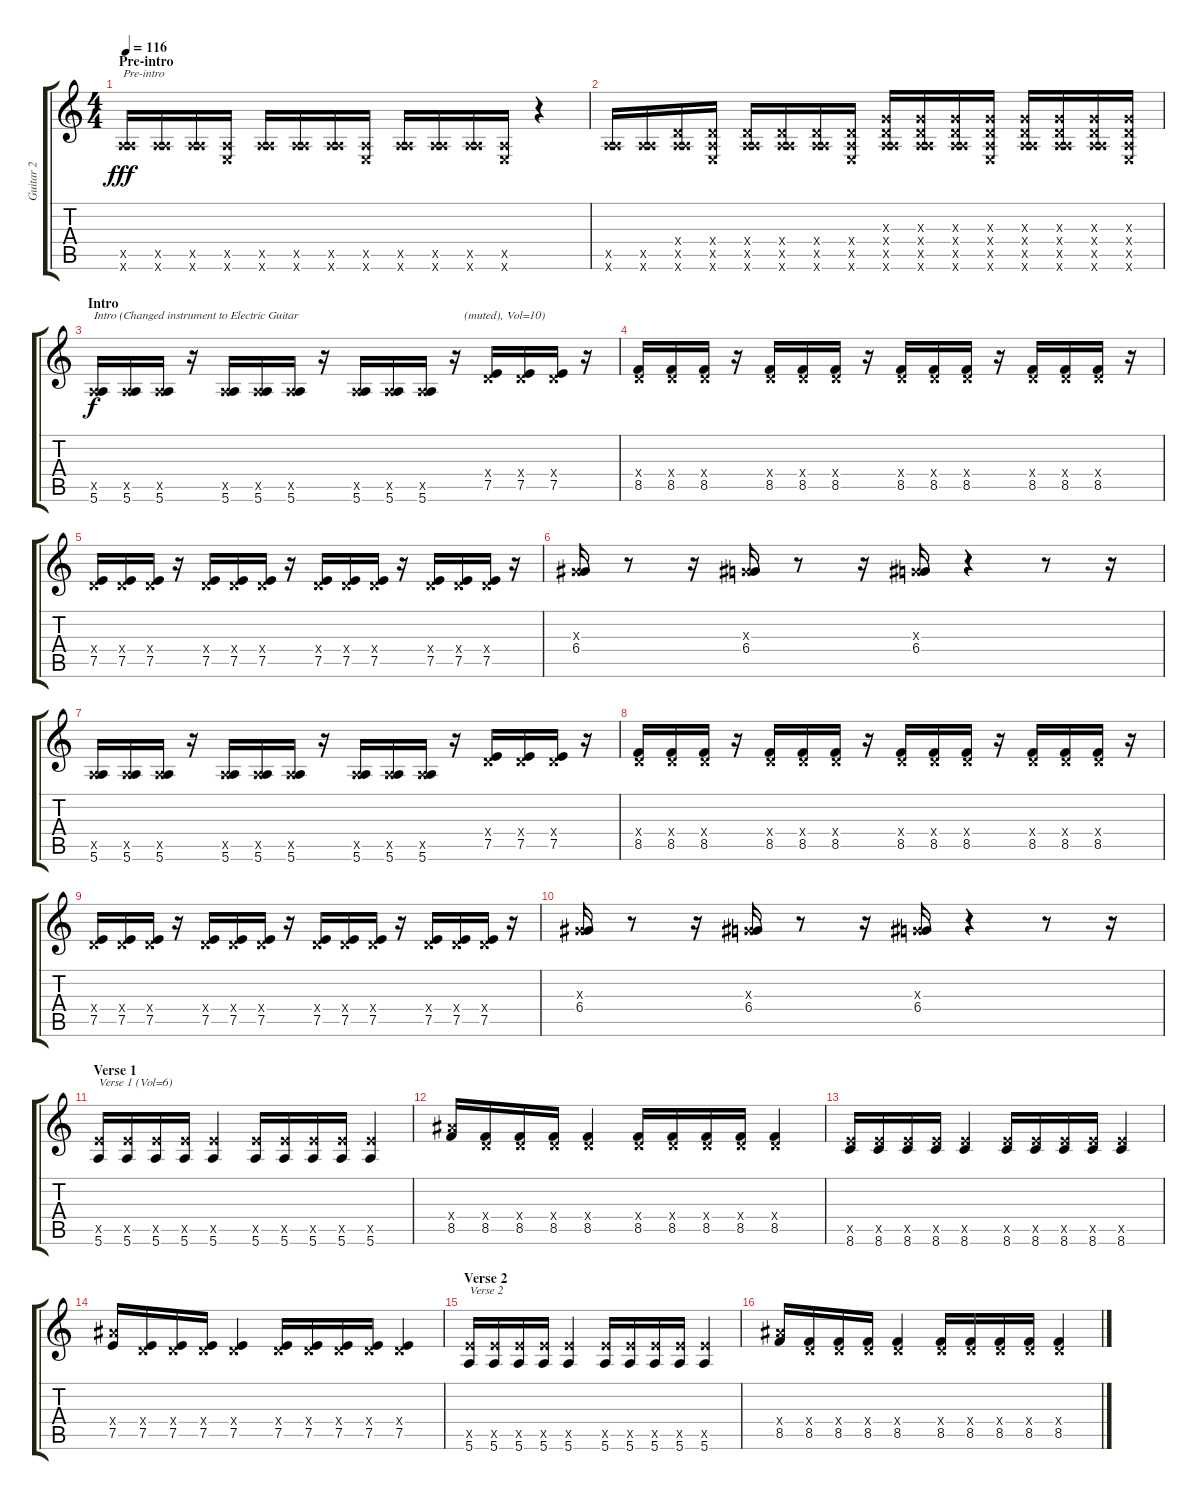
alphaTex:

\track ("Guitar 2" "Guitar 2") {instrument distortionguitar}
\staff {score tabs}
\tuning (E4 B3 G3 D3 A2 E2) {hide}
\ts (4 4)
\section ("" "Pre-intro")
\tempo 116
\clef g2
\ks c
(0.5{x} 5.6{x}).16{txt "Pre-intro" dy fff instrument distortionguitar} (0.5{x} 5.6{x}).16 (0.5{x} 5.6{x}).16 (0.5{x} 0.6{x}).16 (0.5{x} 5.6{x}).16 (0.5{x} 5.6{x}).16 (0.5{x} 5.6{x}).16 (0.5{x} 0.6{x}).16 (0.5{x} 5.6{x}).16 (0.5{x} 5.6{x}).16 (0.5{x} 5.6{x}).16 (0.5{x} 0.6{x}).16 r.4 |
(0.5{x} 5.6{x}).16 (0.5{x} 5.6{x}).16 (0.4{x} 0.5{x} 5.6{x}).16 (0.4{x} 0.5{x} 0.6{x}).16 (0.4{x} 0.5{x} 5.6{x}).16 (0.4{x} 0.5{x} 5.6{x}).16 (0.4{x} 0.5{x} 5.6{x}).16 (0.4{x} 0.5{x} 0.6{x}).16 (0.3{x} 0.4{x} 0.5{x} 5.6{x}).16 (0.3{x} 0.4{x} 0.5{x} 5.6{x}).16 (0.3{x} 0.4{x} 0.5{x} 5.6{x}).16 (0.3{x} 0.4{x} 0.5{x} 0.6{x}).16 (0.3{x} 0.4{x} 0.5{x} 5.6{x}).16 (0.3{x} 0.4{x} 0.5{x} 5.6{x}).16 (0.3{x} 0.4{x} 0.5{x} 5.6{x}).16 (0.3{x} 0.4{x} 0.5{x} 0.6{x}).16 |
\section ("" "Intro")
(0.5{x} 5.6).16{txt "Intro (Changed instrument to Electric Guitar " dy f volume 10 instrument electricguitarmuted} (0.5{x} 5.6).16 (0.5{x} 5.6).16 r.16 (0.5{x} 5.6).16 (0.5{x} 5.6).16 (0.5{x} 5.6).16 r.16 (0.5{x} 5.6).16 (0.5{x} 5.6).16 (0.5{x} 5.6).16 r.16{txt "   (muted), Vol=10)"} (0.4{x} 7.5).16 (0.4{x} 7.5).16 (0.4{x} 7.5).16 r.16 |
(0.4{x} 8.5).16 (0.4{x} 8.5).16 (0.4{x} 8.5).16 r.16 (0.4{x} 8.5).16 (0.4{x} 8.5).16 (0.4{x} 8.5).16 r.16 (0.4{x} 8.5).16 (0.4{x} 8.5).16 (0.4{x} 8.5).16 r.16 (0.4{x} 8.5).16 (0.4{x} 8.5).16 (0.4{x} 8.5).16 r.16 |
(0.4{x} 7.5).16 (0.4{x} 7.5).16 (0.4{x} 7.5).16 r.16 (0.4{x} 7.5).16 (0.4{x} 7.5).16 (0.4{x} 7.5).16 r.16 (0.4{x} 7.5).16 (0.4{x} 7.5).16 (0.4{x} 7.5).16 r.16 (0.4{x} 7.5).16 (0.4{x} 7.5).16 (0.4{x} 7.5).16 r.16 |
(0.3{x} 6.4).16 r.8 r.16 (0.3{x} 6.4).16 r.8 r.16 (0.3{x} 6.4).16 r.4 r.8 r.16 |
(0.5{x} 5.6).16 (0.5{x} 5.6).16 (0.5{x} 5.6).16 r.16 (0.5{x} 5.6).16 (0.5{x} 5.6).16 (0.5{x} 5.6).16 r.16 (0.5{x} 5.6).16 (0.5{x} 5.6).16 (0.5{x} 5.6).16 r.16 (0.4{x} 7.5).16 (0.4{x} 7.5).16 (0.4{x} 7.5).16 r.16 |
(0.4{x} 8.5).16 (0.4{x} 8.5).16 (0.4{x} 8.5).16 r.16 (0.4{x} 8.5).16 (0.4{x} 8.5).16 (0.4{x} 8.5).16 r.16 (0.4{x} 8.5).16 (0.4{x} 8.5).16 (0.4{x} 8.5).16 r.16 (0.4{x} 8.5).16 (0.4{x} 8.5).16 (0.4{x} 8.5).16 r.16 |
(0.4{x} 7.5).16 (0.4{x} 7.5).16 (0.4{x} 7.5).16 r.16 (0.4{x} 7.5).16 (0.4{x} 7.5).16 (0.4{x} 7.5).16 r.16 (0.4{x} 7.5).16 (0.4{x} 7.5).16 (0.4{x} 7.5).16 r.16 (0.4{x} 7.5).16 (0.4{x} 7.5).16 (0.4{x} 7.5).16 r.16 |
(0.3{x} 6.4).16 r.8 r.16 (0.3{x} 6.4).16 r.8 r.16 (0.3{x} 6.4).16 r.4 r.8 r.16 |
\section ("" "Verse 1")
(7.5{x} 5.6).16{txt "Verse 1 (Vol=6)" volume 6} (7.5{x} 5.6).16 (7.5{x} 5.6).16 (7.5{x} 5.6).16 (7.5{x} 5.6).4 (7.5{x} 5.6).16 (7.5{x} 5.6).16 (7.5{x} 5.6).16 (7.5{x} 5.6).16 (7.5{x} 5.6).4 |
(8.4{x} 8.5).16 (0.4{x} 8.5).16 (0.4{x} 8.5).16 (0.4{x} 8.5).16 (0.4{x} 8.5).4 (0.4{x} 8.5).16 (0.4{x} 8.5).16 (0.4{x} 8.5).16 (0.4{x} 8.5).16 (0.4{x} 8.5).4 |
(7.5{x} 8.6).16 (7.5{x} 8.6).16 (7.5{x} 8.6).16 (7.5{x} 8.6).16 (7.5{x} 8.6).4 (7.5{x} 8.6).16 (7.5{x} 8.6).16 (7.5{x} 8.6).16 (7.5{x} 8.6).16 (7.5{x} 8.6).4 |
(8.4{x} 7.5).16 (0.4{x} 7.5).16 (0.4{x} 7.5).16 (0.4{x} 7.5).16 (0.4{x} 7.5).4 (0.4{x} 7.5).16 (0.4{x} 7.5).16 (0.4{x} 7.5).16 (0.4{x} 7.5).16 (0.4{x} 7.5).4 |
\section ("" "Verse 2")
(7.5{x} 5.6).16{txt "Verse 2"} (7.5{x} 5.6).16 (7.5{x} 5.6).16 (7.5{x} 5.6).16 (7.5{x} 5.6).4 (7.5{x} 5.6).16 (7.5{x} 5.6).16 (7.5{x} 5.6).16 (7.5{x} 5.6).16 (7.5{x} 5.6).4 |
(8.4{x} 8.5).16 (0.4{x} 8.5).16 (0.4{x} 8.5).16 (0.4{x} 8.5).16 (0.4{x} 8.5).4 (0.4{x} 8.5).16 (0.4{x} 8.5).16 (0.4{x} 8.5).16 (0.4{x} 8.5).16 (0.4{x} 8.5).4
